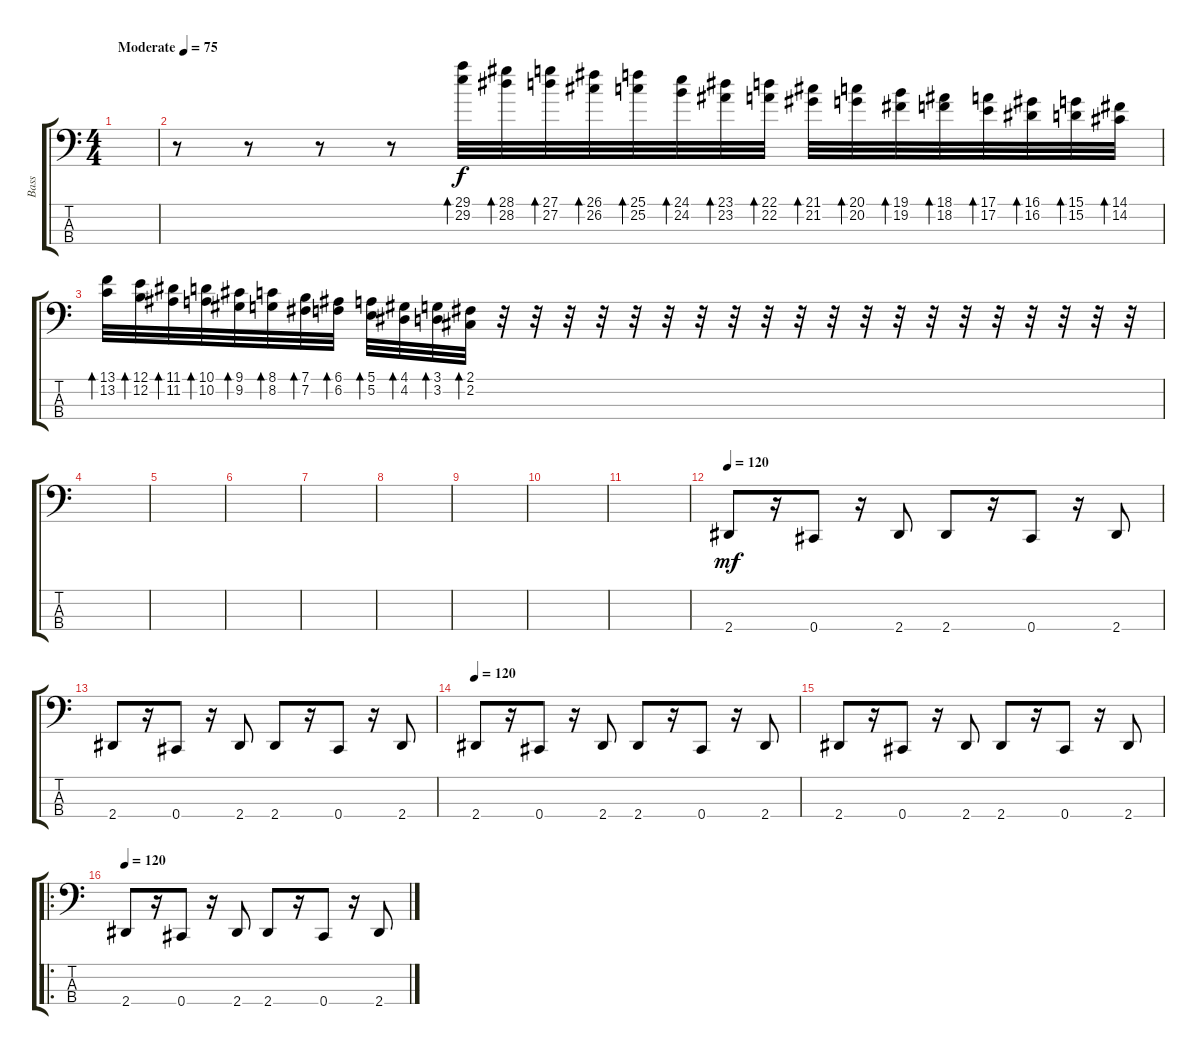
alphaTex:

\track ("Bass" "Bass") {instrument electricbassfinger}
\staff {score tabs}
\tuning (E2 B1 Gb1 Db1) {hide}
\ts (4 4)
\tempo (75 "Moderate")
\clef f4
\ks c
|
r.8 r.8 r.8 r.8 (29.1 29.2).32{bd 240 balance 16 instrument slapbass1} (28.1 28.2).32{bd 240} (27.1 27.2).32{bd 240} (26.1 26.2).32{bd 240} (25.1 25.2).32{bd 240} (24.1 24.2).32{bd 240} (23.1 23.2).32{bd 240} (22.1 22.2).32{bd 240} (21.1 21.2).32{bd 240} (20.1 20.2).32{bd 240} (19.1 19.2).32{bd 240} (18.1 18.2).32{bd 60} (17.1 17.2).32{bd 240} (16.1 16.2).32{bd 240} (15.1 15.2).32{bd 240} (14.1 14.2).32{bd 240} |
(13.1 13.2).32{bd 60} (12.1 12.2).32{bd 60} (11.1 11.2).32{bd 60} (10.1 10.2).32{bd 60} (9.1 9.2).32{bd 60} (8.1 8.2).32{bd 60} (7.1 7.2).32{bd 60} (6.1 6.2).32{bd 60} (5.1 5.2).32{bd 60} (4.1 4.2).32{bd 60} (3.1 3.2).32{bd 60} (2.1 2.2).32{bd 60} r.32 r.32 r.32 r.32 r.32 r.32 r.32 r.32 r.32 r.32 r.32 r.32 r.32 r.32 r.32 r.32 r.32 r.32 r.32 r.32 |
|
|
|
|
|
|
|
|
\tempo 120
2.4.8{dy mf balance 8 instrument electricbassfinger} r.16 0.4.8 r.16 2.4.8 2.4.8 r.16 0.4.8 r.16 2.4.8 |
2.4.8 r.16 0.4.8 r.16 2.4.8 2.4.8 r.16 0.4.8 r.16 2.4.8 |
\tempo 120
2.4.8 r.16 0.4.8 r.16 2.4.8 2.4.8 r.16 0.4.8 r.16 2.4.8 |
2.4.8 r.16 0.4.8 r.16 2.4.8 2.4.8 r.16 0.4.8 r.16 2.4.8 |
\ro
\tempo 120
2.4.8 r.16 0.4.8 r.16 2.4.8 2.4.8 r.16 0.4.8 r.16 2.4.8
